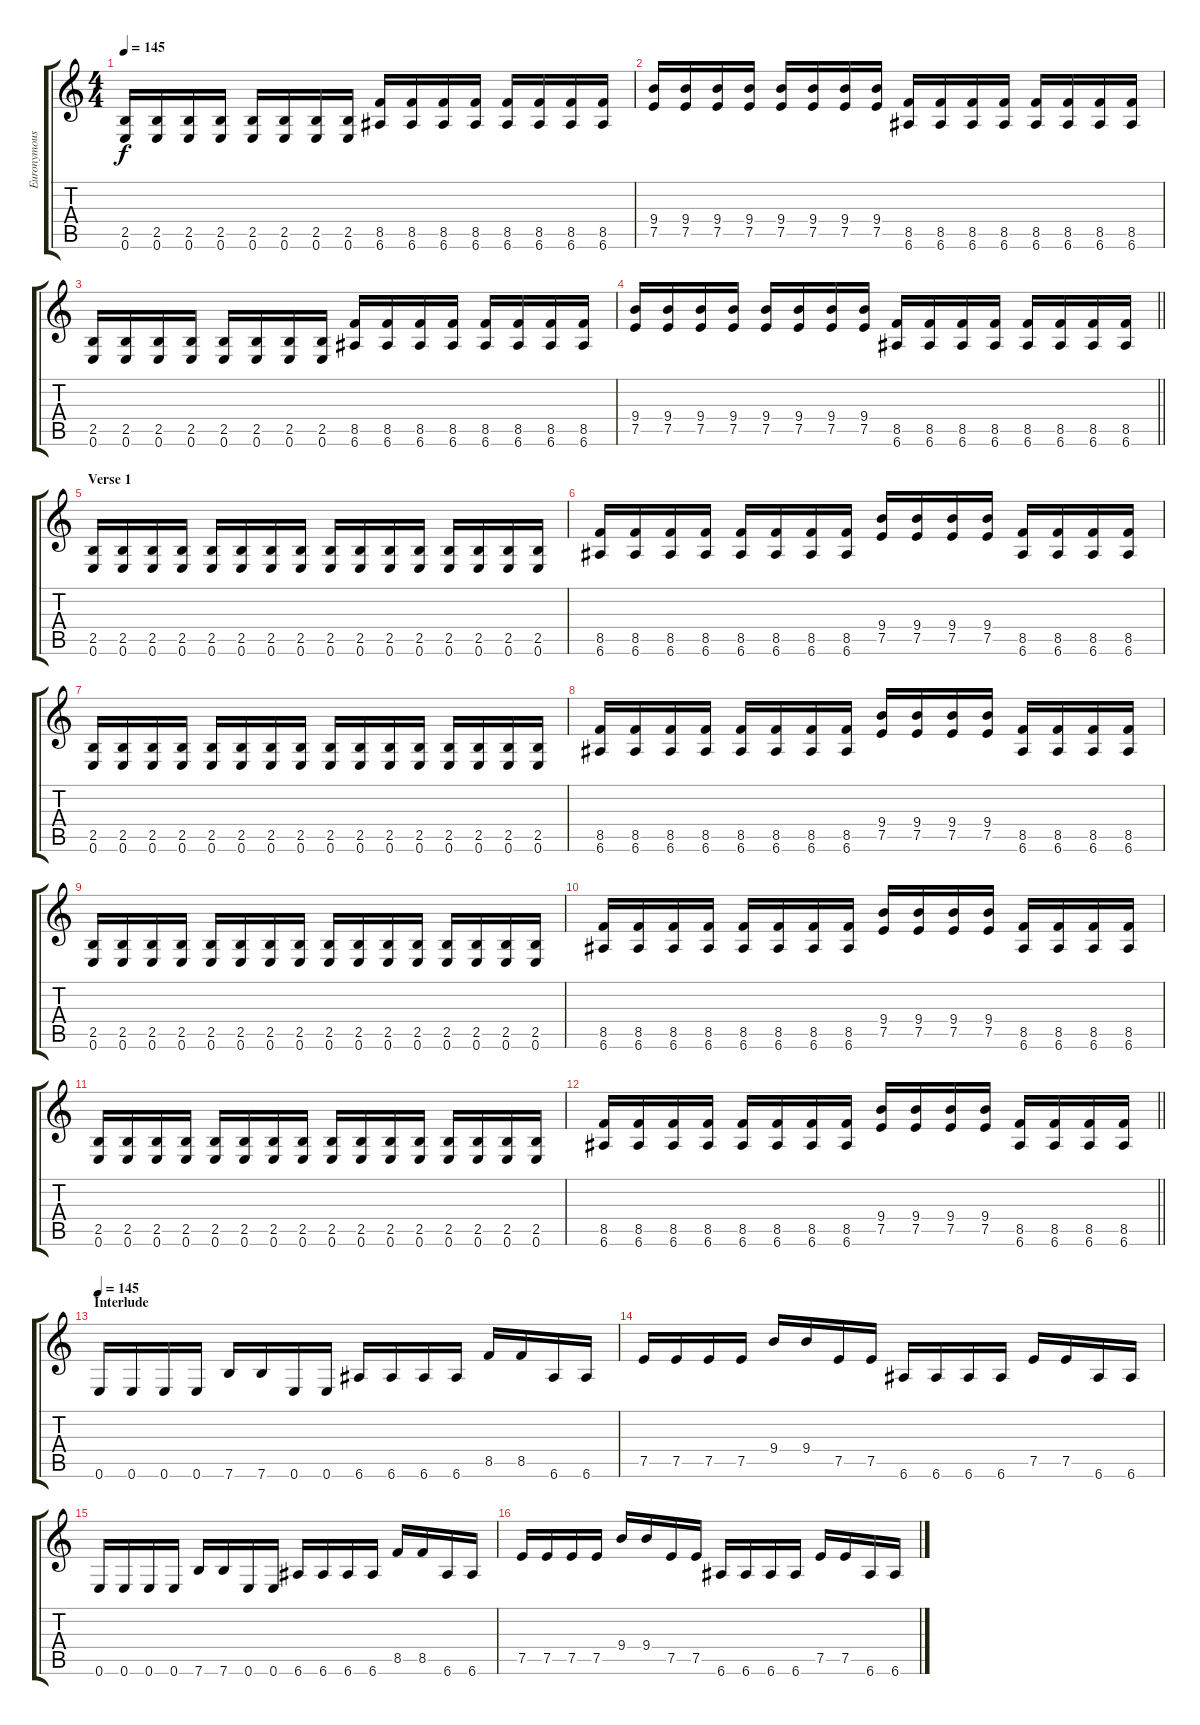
\track ("Euronymous" "Euronymous") {instrument distortionguitar}
\staff {score tabs}
\tuning (E4 B3 G3 D3 A2 E2) {hide}
\ts (4 4)
\tempo 145
\clef g2
\ks c
(2.5 0.6).16{dy f} (2.5 0.6).16 (2.5 0.6).16 (2.5 0.6).16 (2.5 0.6).16 (2.5 0.6).16 (2.5 0.6).16 (2.5 0.6).16 (8.5 6.6).16 (8.5 6.6).16 (8.5 6.6).16 (8.5 6.6).16 (8.5 6.6).16 (8.5 6.6).16 (8.5 6.6).16 (8.5 6.6).16 |
(9.4 7.5).16 (9.4 7.5).16 (9.4 7.5).16 (9.4 7.5).16 (9.4 7.5).16 (9.4 7.5).16 (9.4 7.5).16 (9.4 7.5).16 (8.5 6.6).16 (8.5 6.6).16 (8.5 6.6).16 (8.5 6.6).16 (8.5 6.6).16 (8.5 6.6).16 (8.5 6.6).16 (8.5 6.6).16 |
(2.5 0.6).16 (2.5 0.6).16 (2.5 0.6).16 (2.5 0.6).16 (2.5 0.6).16 (2.5 0.6).16 (2.5 0.6).16 (2.5 0.6).16 (8.5 6.6).16 (8.5 6.6).16 (8.5 6.6).16 (8.5 6.6).16 (8.5 6.6).16 (8.5 6.6).16 (8.5 6.6).16 (8.5 6.6).16 |
\barLineRight lightlight
(9.4 7.5).16 (9.4 7.5).16 (9.4 7.5).16 (9.4 7.5).16 (9.4 7.5).16 (9.4 7.5).16 (9.4 7.5).16 (9.4 7.5).16 (8.5 6.6).16 (8.5 6.6).16 (8.5 6.6).16 (8.5 6.6).16 (8.5 6.6).16 (8.5 6.6).16 (8.5 6.6).16 (8.5 6.6).16 |
\section ("" "Verse 1")
(2.5 0.6).16 (2.5 0.6).16 (2.5 0.6).16 (2.5 0.6).16 (2.5 0.6).16 (2.5 0.6).16 (2.5 0.6).16 (2.5 0.6).16 (2.5 0.6).16 (2.5 0.6).16 (2.5 0.6).16 (2.5 0.6).16 (2.5 0.6).16 (2.5 0.6).16 (2.5 0.6).16 (2.5 0.6).16 |
(8.5 6.6).16 (8.5 6.6).16 (8.5 6.6).16 (8.5 6.6).16 (8.5 6.6).16 (8.5 6.6).16 (8.5 6.6).16 (8.5 6.6).16 (9.4 7.5).16 (9.4 7.5).16 (9.4 7.5).16 (9.4 7.5).16 (8.5 6.6).16 (8.5 6.6).16 (8.5 6.6).16 (8.5 6.6).16 |
(2.5 0.6).16 (2.5 0.6).16 (2.5 0.6).16 (2.5 0.6).16 (2.5 0.6).16 (2.5 0.6).16 (2.5 0.6).16 (2.5 0.6).16 (2.5 0.6).16 (2.5 0.6).16 (2.5 0.6).16 (2.5 0.6).16 (2.5 0.6).16 (2.5 0.6).16 (2.5 0.6).16 (2.5 0.6).16 |
(8.5 6.6).16 (8.5 6.6).16 (8.5 6.6).16 (8.5 6.6).16 (8.5 6.6).16 (8.5 6.6).16 (8.5 6.6).16 (8.5 6.6).16 (9.4 7.5).16 (9.4 7.5).16 (9.4 7.5).16 (9.4 7.5).16 (8.5 6.6).16 (8.5 6.6).16 (8.5 6.6).16 (8.5 6.6).16 |
(2.5 0.6).16 (2.5 0.6).16 (2.5 0.6).16 (2.5 0.6).16 (2.5 0.6).16 (2.5 0.6).16 (2.5 0.6).16 (2.5 0.6).16 (2.5 0.6).16 (2.5 0.6).16 (2.5 0.6).16 (2.5 0.6).16 (2.5 0.6).16 (2.5 0.6).16 (2.5 0.6).16 (2.5 0.6).16 |
(8.5 6.6).16 (8.5 6.6).16 (8.5 6.6).16 (8.5 6.6).16 (8.5 6.6).16 (8.5 6.6).16 (8.5 6.6).16 (8.5 6.6).16 (9.4 7.5).16 (9.4 7.5).16 (9.4 7.5).16 (9.4 7.5).16 (8.5 6.6).16 (8.5 6.6).16 (8.5 6.6).16 (8.5 6.6).16 |
(2.5 0.6).16 (2.5 0.6).16 (2.5 0.6).16 (2.5 0.6).16 (2.5 0.6).16 (2.5 0.6).16 (2.5 0.6).16 (2.5 0.6).16 (2.5 0.6).16 (2.5 0.6).16 (2.5 0.6).16 (2.5 0.6).16 (2.5 0.6).16 (2.5 0.6).16 (2.5 0.6).16 (2.5 0.6).16 |
\barLineRight lightlight
(8.5 6.6).16 (8.5 6.6).16 (8.5 6.6).16 (8.5 6.6).16 (8.5 6.6).16 (8.5 6.6).16 (8.5 6.6).16 (8.5 6.6).16 (9.4 7.5).16 (9.4 7.5).16 (9.4 7.5).16 (9.4 7.5).16 (8.5 6.6).16 (8.5 6.6).16 (8.5 6.6).16 (8.5 6.6).16 |
\section ("" "Interlude")
\tempo 145
0.6.16 0.6.16 0.6.16 0.6.16 7.6.16 7.6.16 0.6.16 0.6.16 6.6.16 6.6.16 6.6.16 6.6.16 8.5.16 8.5.16 6.6.16 6.6.16 |
7.5.16 7.5.16 7.5.16 7.5.16 9.4.16 9.4.16 7.5.16 7.5.16 6.6.16 6.6.16 6.6.16 6.6.16 7.5.16 7.5.16 6.6.16 6.6.16 |
0.6.16 0.6.16 0.6.16 0.6.16 7.6.16 7.6.16 0.6.16 0.6.16 6.6.16 6.6.16 6.6.16 6.6.16 8.5.16 8.5.16 6.6.16 6.6.16 |
7.5.16 7.5.16 7.5.16 7.5.16 9.4.16 9.4.16 7.5.16 7.5.16 6.6.16 6.6.16 6.6.16 6.6.16 7.5.16 7.5.16 6.6.16 6.6.16
